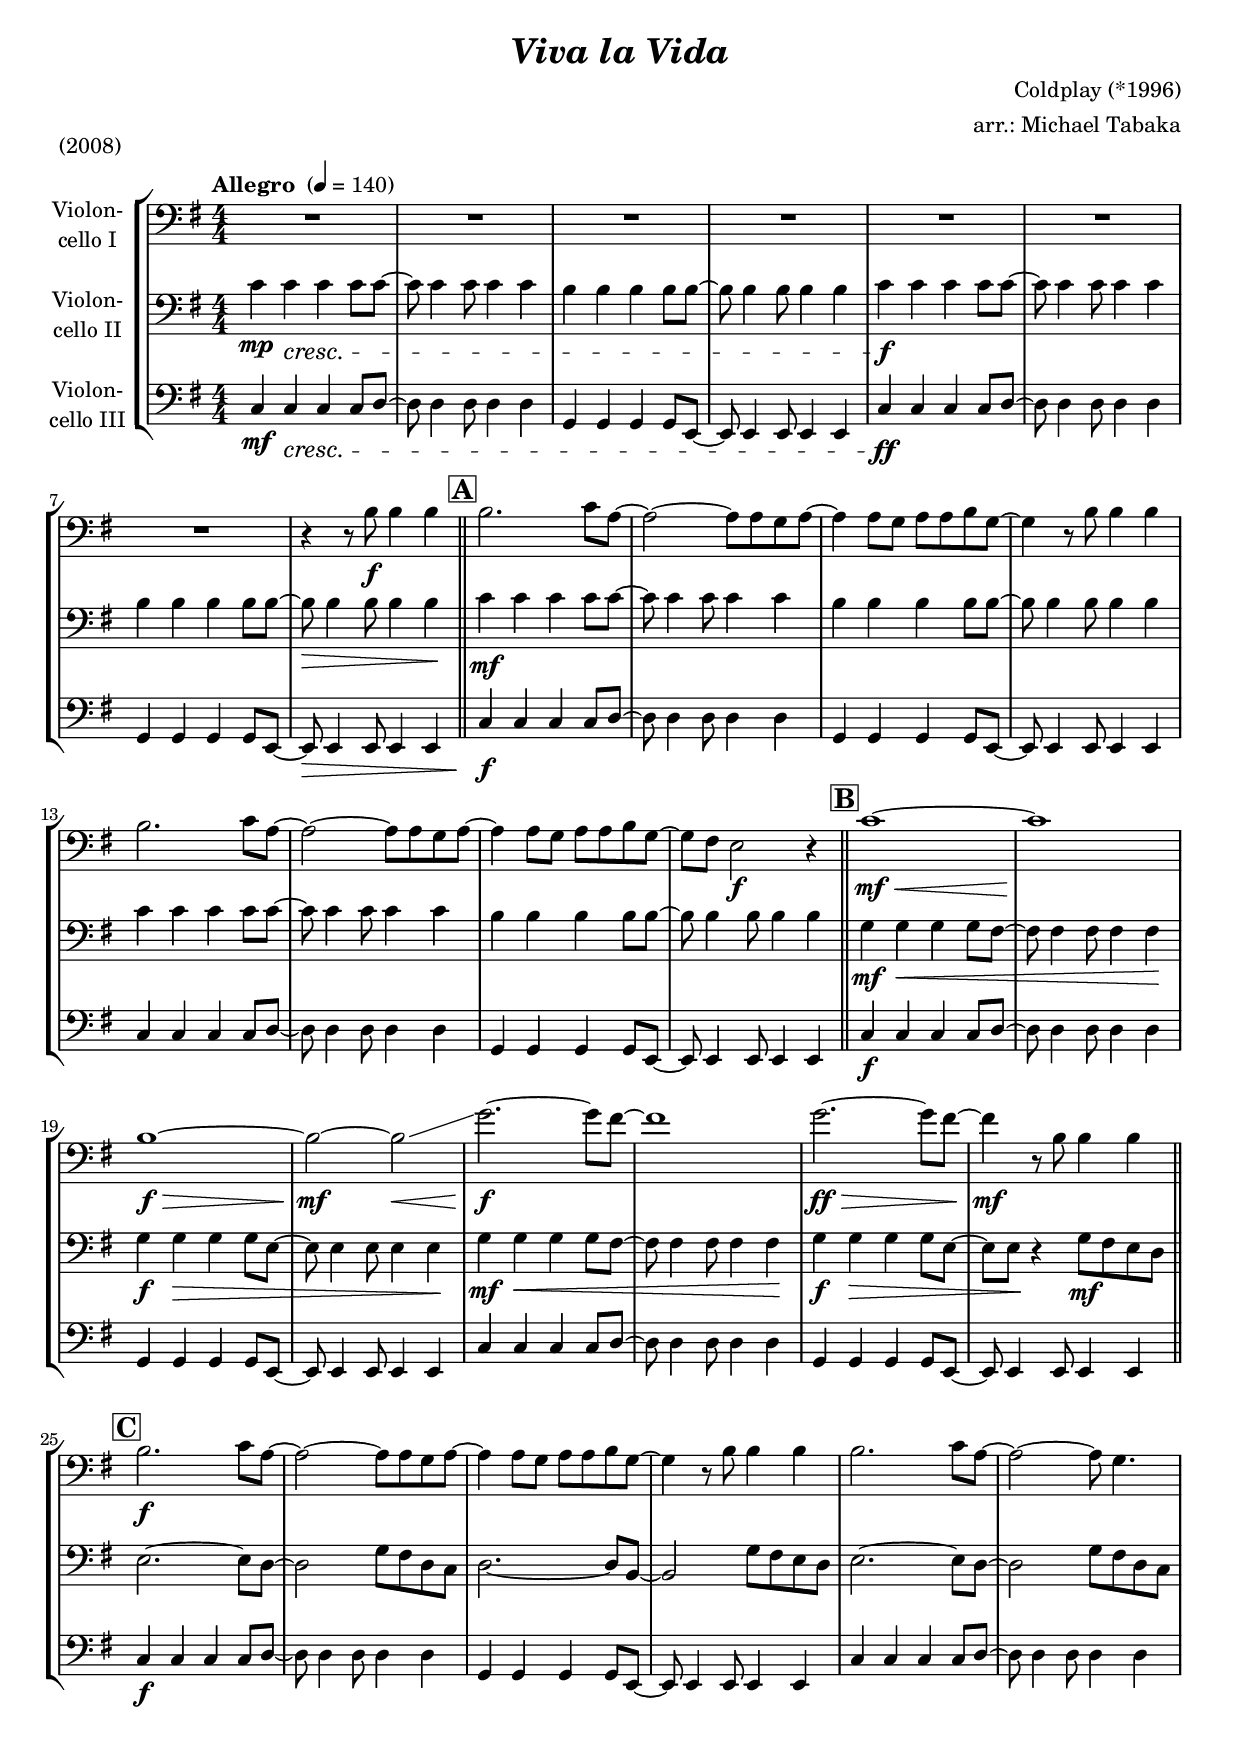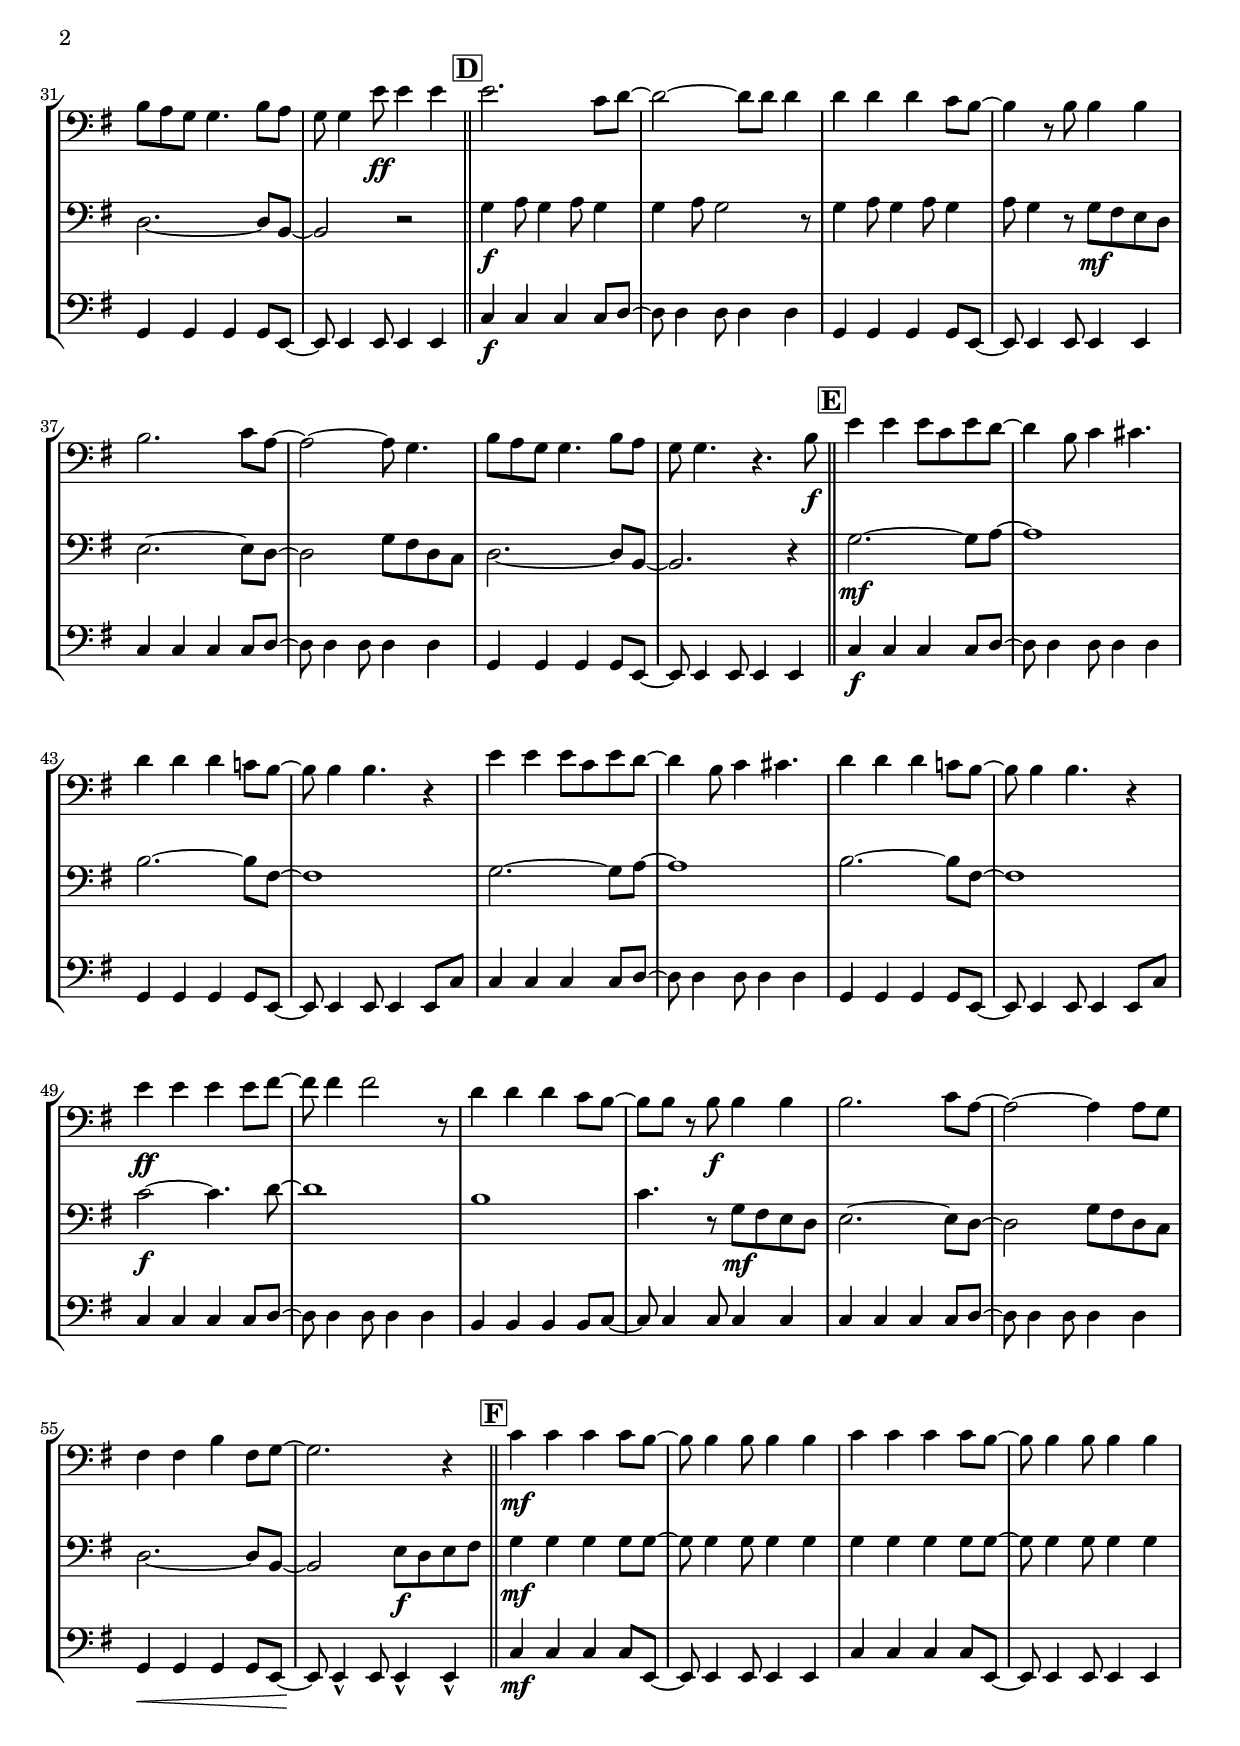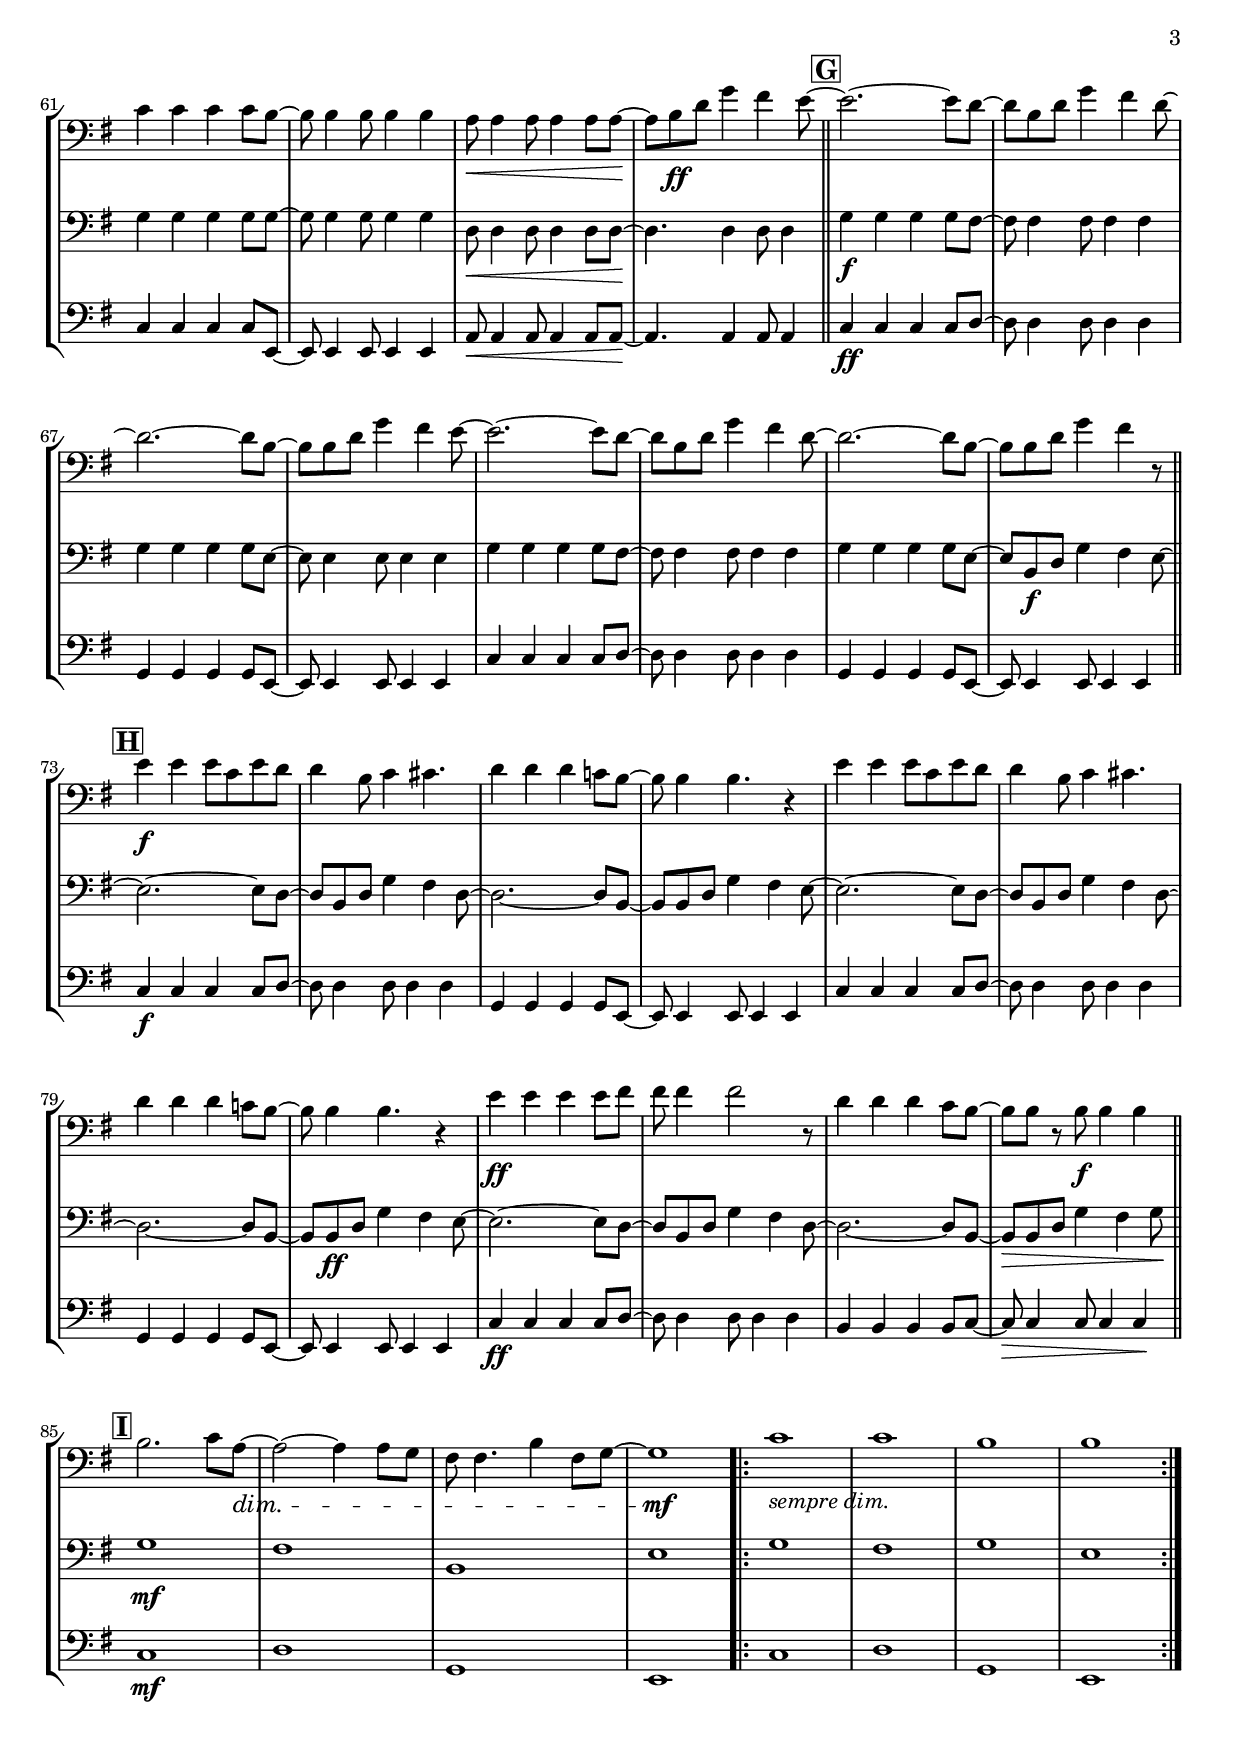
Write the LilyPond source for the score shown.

\version "2.18.2"
\include "deutsch.ly"

#(set-global-staff-size 19)

\header {
  title     = \markup \bold \italic "Viva la Vida"
  composer  = "Coldplay (*1996)"
  arranger  = "arr.: Michael Tabaka"
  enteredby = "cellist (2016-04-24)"
  piece     = "(2008)"
}

voiceconsts = {
  \key g \major
  \clef "bass"
  \time 4/4
  \numericTimeSignature
  \compressFullBarRests
  \tempo "Allegro " 4=140
}

%mihi = "clarinet"
mihi = "trumpet"
mist = "string ensemble 1"
%miba = "drawbar organ"
miba = "electric bass (pick)"
%mikl = "acoustic grand"

boxa = { \bar "||" \mark \markup \box \bold "A" }
boxb = { \bar "||" \mark \markup \box \bold "B" }
boxc = { \bar "||" \mark \markup \box \bold "C" }
boxd = { \bar "||" \mark \markup \box \bold "D" }
boxe = { \bar "||" \mark \markup \box \bold "E" }
boxf = { \bar "||" \mark \markup \box \bold "F" }
boxg = { \bar "||" \mark \markup \box \bold "G" }
boxh = { \bar "||" \mark \markup \box \bold "H" }
boxi = { \bar "||" \mark \markup \box \bold "I" }

sedi = \markup \italic "sempre dim."

va = \relative c' {
  \voiceconsts

  R1*7
  r4 r8 h\f h4 h \boxa
  h2. c8 a~
  a2~ a8 a g a~

  a4 a8 g a a h g~
  g4 r8 h h4 h
  h2. c8 a~
  a2~ a8 a g a~
  a4 a8 g a a h g~

  g fis e2\f r4 \boxb
  c'1~\mf\<
  c\!
  h~\f\>
  h2~\!\mf h\glissando\<
  g'2.~\!\f g8 fis~

  fis1\!
  g2.~\ff\> g8 fis~\!
  fis4\mf r8 h, h4 h \boxc
  h2.\f c8 a~
  a2~ a8 a g a~
  a4 a8 g a a h g~

  g4 r8 h h4 h
  h2. c8 a~
  a2~ a8 g4.
  h8 a g g4. h8 a
  g g4 e'8\ff e4 e \boxd

  e2. c8 d~
  d2~ d8 d d4
  d d d c8 h~
  h4 r8 h h4 h
  h2. c8 a~

  a2~ a8 g4.
  h8 a g g4. h8 a
  g g4. r h8\f \boxe
  e4 e e8 c e d~
  d4 h8 c4 cis4.

  d4 d d c!8 h~
  h h4 h4. r4
  e e e8 c e d~
  d4 h8 c4 cis4.
  d4 d d c!8 h~

  h h4 h4. r4
  e\ff e e e8 fis~
  fis fis4 fis2 r8
  d4 d d c8 h~
  h h r h\f h4 h

  h2. c8 a~
  a2~ a4 a8 g
  fis4 fis h fis8 g~
  g2. r4 \boxf
  c\mf c c c8 h~

  h h4 h8 h4 h
  c c c c8 h~
  h h4 h8 h4 h
  c c c c8 h~
  h h4 h8 h4 h

  a8\< a4 a8 a4 a8 a~\!
  a h\ff d g4 fis e8~ \boxg
  e2.~ e8 d~
  d h d g4 fis d8~
  d2.~ d8 h~

  h h d g4 fis e8~
  e2.~ e8 d~
  d h d g4 fis d8~
  d2.~ d8 h~
  h h d g4 fis r8 \boxh

  e4\f e e8 c e d
  d4 h8 c4 cis4.
  d4 d d c!8 h~
  h h4 h4. r4
  e e e8 c e d

  d4 h8 c4 cis4.
  d4 d d c!8 h~
  h h4 h4. r4
  e\ff e e e8 fis
  fis fis4 fis2 r8

  d4 d d c8 h~
  h h r h\f h4 h \boxi
  h2. c8 a~\dim
  a2~ a4 a8 g
  fis fis4. h4 fis8 g~
  g1\mf
  \repeat volta 2 {
    c_\sedi
    c
    h
    h
  }
}

vb = \relative c' {
  \voiceconsts

  c4\mp c\cresc c c8 c~
  c c4 c8 c4 c
  h h h h8 h~
  h h4 h8 h4 h
  c\f c c c8 c~

  c c4 c8 c4 c
  h h h h8 h~
  h\> h4 h8 h4 h\! \boxa
  c\mf c c c8 c~
  c c4 c8 c4 c

  h h h h8 h~
  h h4 h8 h4 h
  c c c c8 c~
  c c4 c8 c4 c
  h h h h8 h~

  h h4 h8 h4 h \boxb
  g\mf g\< g g8 fis~
  fis fis4 fis8 fis4 fis\!
  g\f g\> g g8 e~
  e e4 e8 e4 e\!
  g\mf g\< g g8 fis~

  fis fis4 fis8 fis4 fis\!
  g\f g\> g g8 e~
  e e\! r4 g8\mf fis e d \boxc
  e2.~ e8 d~
  d2 g8 fis d c
  d2.~ d8 h~

  h2 g'8 fis e d
  e2.~ e8 d~
  d2 g8 fis d c
  d2.~ d8 h~
  h2 r \boxd

  g'4\f a8 g4 a8 g4
  g a8 g2 r8
  g4 a8 g4 a8 g4
  a8 g4 r8 g\mf fis e d
  e2.~ e8 d~

  d2 g8 fis d c
  d2.~ d8 h~
  h2. r4 \boxe
  g'2.~\mf g8 a~
  a1

  h2.~ h8 fis~
  fis1
  g2.~ g8 a~
  a1
  h2.~ h8 fis~

  fis1
  c'2~\f c4. d8~
  d1
  h
  c4. r8 g\mf fis e d

  e2.~ e8 d~
  d2 g8 fis d c
  d2.~ d8 h~
  h2 e8\f d e fis \boxf
  g4\mf g g g8 g~

  g g4 g8 g4 g
  g g g g8 g~
  g g4 g8 g4 g
  g g g g8 g~
  g g4 g8 g4 g

  d8\< d4 d8 d4 d8 d~\!
  d4. d4 d8 d4 \boxg
  g\f g g g8 fis~
  fis fis4 fis8 fis4 fis
  g g g g8 e~

  e e4 e8 e4 e
  g g g g8 fis~
  fis fis4 fis8 fis4 fis
  g g g g8 e~
  e h\f d g4 fis e8~ \boxh

  e2.~ e8 d~
  d h d g4 fis d8~
  d2.~ d8 h~
  h h d g4 fis e8~
  e2.~ e8 d~

  d h d g4 fis d8~
  d2.~ d8 h~
  h h\ff d g4 fis e8~
  e2.~ e8 d~
  d h d g4 fis d8~

  d2.~ d8 h~
  h\> h d g4 fis g8\! \boxi
  g1\mf fis
  h,
  e
  \repeat volta 2 {
    g
    fis
    g
    e
  }
}

vc = \relative c {
  \voiceconsts

  c4\mf c\cresc c c8 d~
  d d4 d8 d4 d
  g, g g g8 e~
  e e4 e8 e4 e
  c'\ff c c c8 d~

  d d4 d8 d4 d
  g, g g g8 e~
  e\> e4 e8 e4 e \boxa
  c'\f c c c8 d~
  d d4 d8 d4 d

  g, g g g8 e~
  e e4 e8 e4 e
  c' c c c8 d~
  d d4 d8 d4 d
  g, g g g8 e~

  e e4 e8 e4 e \boxb
  c'\f c c c8 d~
  d d4 d8 d4 d
  g, g g g8 e~
  e e4 e8 e4 e
  c' c c c8 d~

  d d4 d8 d4 d
  g, g g g8 e~
  e e4 e8 e4 e \boxc
  c'\f c c c8 d~
  d d4 d8 d4 d
  g, g g g8 e~

  e e4 e8 e4 e
  c' c c c8 d~
  d d4 d8 d4 d
  g, g g g8 e~
  e e4 e8 e4 e \boxd

  c'\f c c c8 d~
  d d4 d8 d4 d
  g, g g g8 e~
  e e4 e8 e4 e
  c' c c c8 d~

  d d4 d8 d4 d
  g, g g g8 e~
  e e4 e8 e4 e \boxe
  c'\f c c c8 d~
  d d4 d8 d4 d

  g, g g g8 e~
  e e4 e8 e4 e8 c'
  c4 c c c8 d~
  d d4 d8 d4 d
  g, g g g8 e~

  e e4 e8 e4 e8 c'
  c4 c c c8 d~
  d d4 d8 d4 d
  h h h h8 c~
  c c4 c8 c4 c

  c c c c8 d~
  d d4 d8 d4 d
  g,\< g g g8 e~
  e\! e4-^ e8 e4-^ e-^ \boxf
  c'\mf c c c8 e,~

  e e4 e8 e4 e
  c' c c c8 e,~
  e e4 e8 e4 e
  c' c c c8 e,~
  e e4 e8 e4 e

  a8\< a4 a8 a4 a8 a~\!
  a4. a4 a8 a4 \boxg
  c\ff c c c8 d~
  d d4 d8 d4 d
  g, g g g8 e~

  e e4 e8 e4 e
  c' c c c8 d~
  d d4 d8 d4 d
  g, g g g8 e~
  e e4 e8 e4 e \boxh

  c'\f c c c8 d~
  d d4 d8 d4 d
  g, g g g8 e~
  e e4 e8 e4 e
  c' c c c8 d~

  d d4 d8 d4 d
  g, g g g8 e~
  e e4 e8 e4 e
  c'\ff c c c8 d~
  d d4 d8 d4 d

  h h h h8 c~
  c\> c4 c8 c4 c\! \boxi
  c1\mf
  d
  g,
  e
  \repeat volta 2 {
    c'
    d
    g,
    e
  }
}


music = \new StaffGroup <<
      \new Staff {
        \set Staff.midiInstrument = \mihi
        \set Staff.instrumentName = \markup \center-column { "Violon-" "cello I" }
        \transpose g g { \va }
      }

      \new Staff {
        \set Staff.midiInstrument = \mist
        \set Staff.instrumentName = \markup \center-column { "Violon-" "cello II" }
        \transpose g g { \vb }
      }

      \new Staff {
        \set Staff.midiInstrument = \miba
        \set Staff.instrumentName = \markup \center-column { "Violon-" "cello III" }
        \transpose g g { \vc }
      }
>>

\book {
  \score {
   \music
    \layout {}
  }

  \score {
    \unfoldRepeats \music

    \midi {
      \context {
        \Score
      }
    }
  }
}
